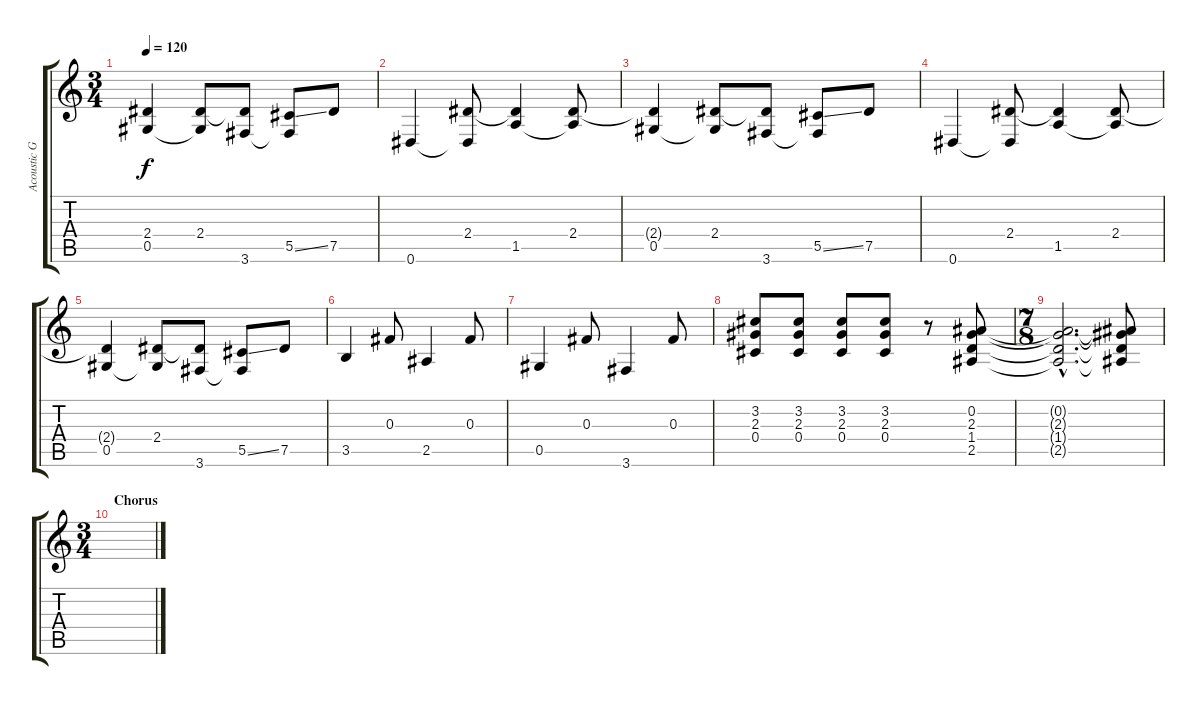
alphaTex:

\track ("Acoustic Guitar [Gilby]" "Acoustic G") {instrument acousticguitarsteel}
\staff {score tabs}
\tuning (Eb4 Bb3 Gb3 Db3 Ab2 Eb2) {hide}
\ts (3 4)
\tempo 120
\clef g2
\ks c
(2.4{t} 0.5).4{dy f} (2.4 0.5{t}).8 (2.4{t} 3.6).8 (5.5{ss} 3.6{t}).8 7.5.8 |
0.6.4 (2.4 0.6{t}).8 (2.4{t} 1.5).4 (2.4 1.5{t}).8 |
(2.4{t} 0.5).4 (2.4 0.5{t}).8 (2.4{t} 3.6).8 (5.5{ss} 3.6{t}).8 7.5.8 |
0.6.4 (2.4 0.6{t}).8 (2.4{t} 1.5).4 (2.4 1.5{t}).8 |
(2.4{t} 0.5).4 (2.4 0.5{t}).8 (2.4{t} 3.6).8 (5.5{ss} 3.6{t}).8 7.5.8 |
3.5.4 0.3.8 2.5.4 0.3.8 |
0.5.4 0.3.8 3.6.4 0.3.8 |
(3.2 2.3 0.4).8 (3.2 2.3 0.4).8 (3.2 2.3 0.4).8 (3.2 2.3 0.4).8 r.8 (0.2 2.3 1.4 2.5).8 |
\ts (7 8)
(0.2{hac t} 2.3{hac t} 1.4{hac t} 2.5{hac t}).2{d} (0.2{t} 2.3{t} 1.4{t} 2.5{t}).8 |
\ts (3 4)
\section ("" "Chorus")
